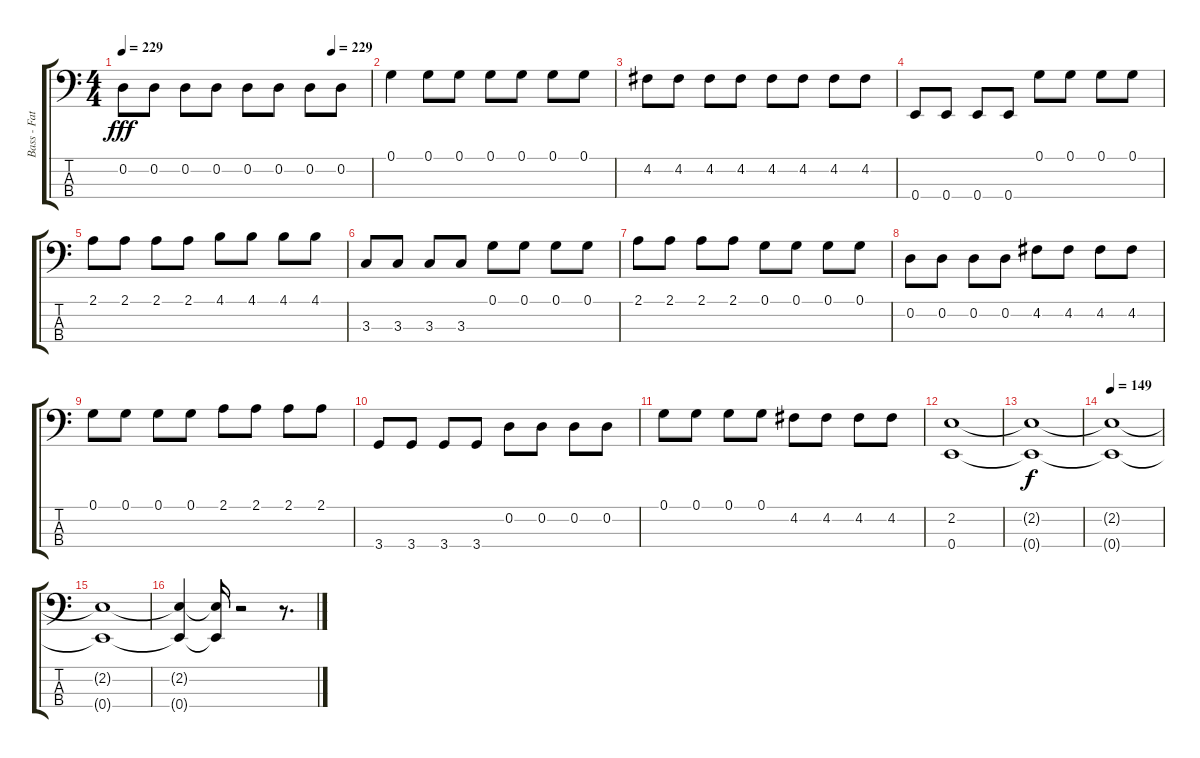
\track ("Bass - Fat Mike" "Bass - Fat") {instrument electricbasspick}
\staff {score tabs}
\tuning (G2 D2 A1 E1) {hide}
\ts (4 4)
\tempo 229
\tempo (229 0.84375)
\clef f4
\ks c
0.2.8{dy fff} 0.2.8 0.2.8 0.2.8 0.2.8 0.2.8 0.2.8 0.2.8 |
0.1.4 0.1.8 0.1.8 0.1.8 0.1.8 0.1.8 0.1.8 |
4.2.8 4.2.8 4.2.8 4.2.8 4.2.8 4.2.8 4.2.8 4.2.8 |
0.4.8 0.4.8 0.4.8 0.4.8 0.1.8 0.1.8 0.1.8 0.1.8 |
2.1.8 2.1.8 2.1.8 2.1.8 4.1.8 4.1.8 4.1.8 4.1.8 |
3.3.8 3.3.8 3.3.8 3.3.8 0.1.8 0.1.8 0.1.8 0.1.8 |
2.1.8 2.1.8 2.1.8 2.1.8 0.1.8 0.1.8 0.1.8 0.1.8 |
0.2.8 0.2.8 0.2.8 0.2.8 4.2.8 4.2.8 4.2.8 4.2.8 |
0.1.8 0.1.8 0.1.8 0.1.8 2.1.8 2.1.8 2.1.8 2.1.8 |
3.4.8 3.4.8 3.4.8 3.4.8 0.2.8 0.2.8 0.2.8 0.2.8 |
0.1.8 0.1.8 0.1.8 0.1.8 4.2.8 4.2.8 4.2.8 4.2.8 |
(2.2 0.4).1 |
(2.2{t} 0.4{t}).1{dy f} |
\tempo 149
(2.2{t} 0.4{t}).1 |
(2.2{t} 0.4{t}).1 |
(2.2{t} 0.4{t}).4 (2.2{t} 0.4{t}).16 r.2 r.8{d}
